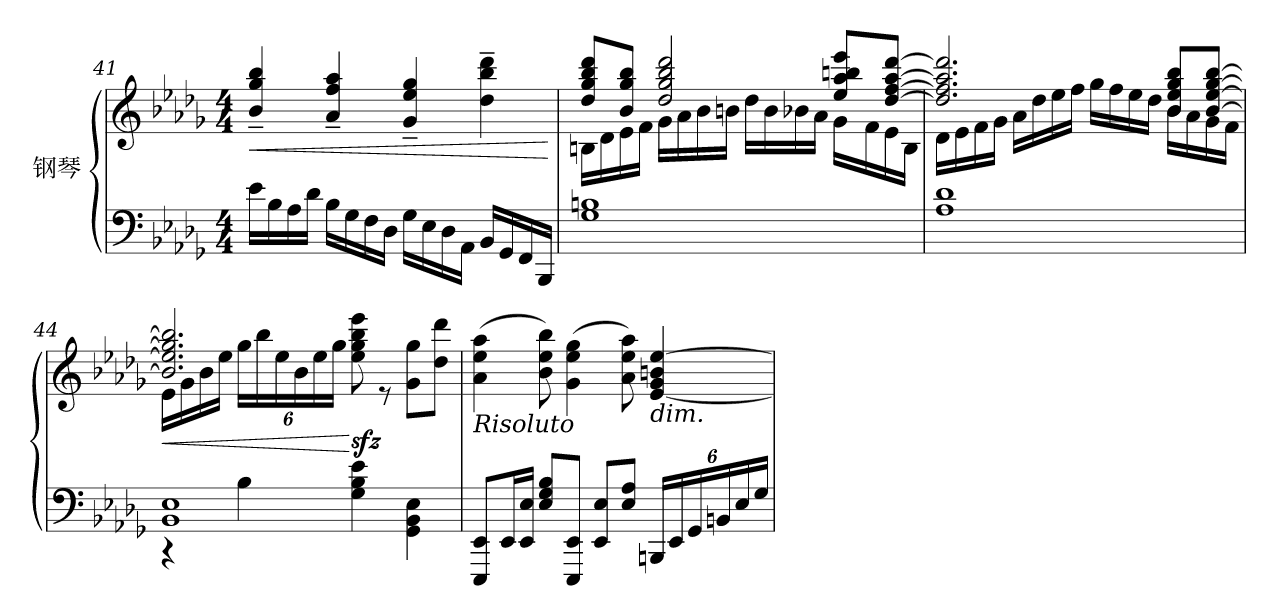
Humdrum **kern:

**kern	**kern	**dynam
*part1	*part1	*part1
*staff2	*staff1	*staff1/2
*I"钢琴	*	*
*clefF4	*clefG2	*
*k[b-e-a-d-g-]	*k[b-e-a-d-g-]	*
*M4/4	*M4/4	*
=41	=41	=41
!	!	!LO:HP:b
16e-\LL	4b-/~ 4gg-/~ 4bb-/~	<
16B-\	.	.
16A-\	.	.
16d-\JJ	.	.
16B-\LL	4a-/~ 4ff/~ 4aa-/~	.
16G-\	.	.
16F\	.	.
16D-\JJ	.	.
16G-\LL	4g-/~ 4ee-/~ 4gg-/~	.
16E-\	.	.
16D-\	.	.
16AA-\JJ	.	.
16BB-/LL	4dd-\~ 4bb-\~ 4ddd-\~	.
16GG-/	.	.
16FF/	.	.
16BBB-/JJ	.	.
.	.	[
!!LO:LB:g=z
=42	=42	=42
*	*^	*
1G- 1Bn	8dd-/ 8gg-/ 8bb-/ 8ddd-/L	16Bn\LL	.
.	.	16d-\	.
.	8b-/ 8gg-/ 8bb-/J	16e-\	.
.	.	16f\JJ	.
.	2dd-/ 2gg-/ 2bb-/ 2ddd-/	16g-\LL	.
.	.	16a-\	.
.	.	16b-\	.
.	.	16bn\JJ	.
.	.	16dd-\LL	.
.	.	16b\	.
.	.	16b-X\	.
.	.	16a-\JJ	.
.	8ee-/ 8aa-/ 8bbn/ 8eee-/L	16g-\LL	.
.	.	16f\	.
.	[8dd-/ [8ff/ [8aa-/ [8ddd-/J	16e-\	.
.	.	16B\JJ	.
=43	=43	=43	=43
1A- 1d-	2.dd-/] 2.ff/] 2.aa-/] 2.ddd-/]	16d-\LL	.
.	.	16e-\	.
.	.	16f\	.
.	.	16g-\JJ	.
.	.	16a-\LL	.
.	.	16dd-\	.
.	.	16ee-\	.
.	.	16ff\JJ	.
.	.	16gg-\LL	.
.	.	16ff\	.
.	.	16ee-\	.
.	.	16dd-\JJ	.
.	8b-/ 8ee-/ 8gg-/ 8bb-/L	16b-\LL	.
.	.	16a-\	.
.	[8b-/ [8ee-/ [8gg-/ [8bb-/J	16g-\	.
.	.	16f\JJ	.
!!LO:LB:g=z	!!
=44	=44	=44	=44
*^	*	*	*
!	!	!	!	!LO:HP:b
1BB- 1E-	4r	2.b-/] 2.ee-/] 2.gg-/] 2.bb-/]	16e-\LL	<
.	.	.	16g-\	.
.	.	.	16b-\	.
.	.	.	16ee-\JJ	.
*	*	*	*Xbrackettup	*
.	4B-\	.	24gg-\LL	.
.	.	.	24bb-\	.
*	*	*8va	*	*
.	.	.	24eee-\	.
.	.	.	24bb-\	.
.	.	.	24eee-\	.
.	.	.	24ggg-\JJ	.
!	!	!	!	!LO:DY:n=1:b
.	4G-\ 4B-\ 4e-\	.	8eee-\ 8ggg-\ 8bbb-\ 8eeee-\	[ sfz
*	*	*X8va	*	*
.	.	.	8r	.
.	4GG-\ 4BB-\ 4E-\	8g-\ 8gg-\L	4ryy	.
.	.	8dd-\ 8ddd-\J	.	.
*v	*v	*	*	*
*	*v	*v	*
=45	=45	=45
!	!LO:TX:b:i:t=Risoluto	!
8EEE-/ 8EE-/L	(4a-\ 4ee-\ 4aa-\	.
16EE-/L	.	.
16EE-/ 16E-/JJ	.	.
8E-/ 8G-/ 8B-/L	8b-\ 8ee-\ 8bb-\)	.
8EEE-/ 8EE-/J	(4g-\ 4ee-\ 4gg-\	.
8EE-/ 8E-/L	.	.
8E-/ 8A-/J	8a-\ 8ee-\ 8aa-\)	.
*Xbrackettup	*	*
!	!LO:TX:b:i:t=dim.	!
24BBBn/LL	[4e-/ 4g-/ 4bn/ [4ee-/	.
24EE-/	.	.
24GG-/	.	.
24BBn/	.	.
24E-/	.	.
24G-/JJ	.	.
=	=	=
*-	*-	*-
